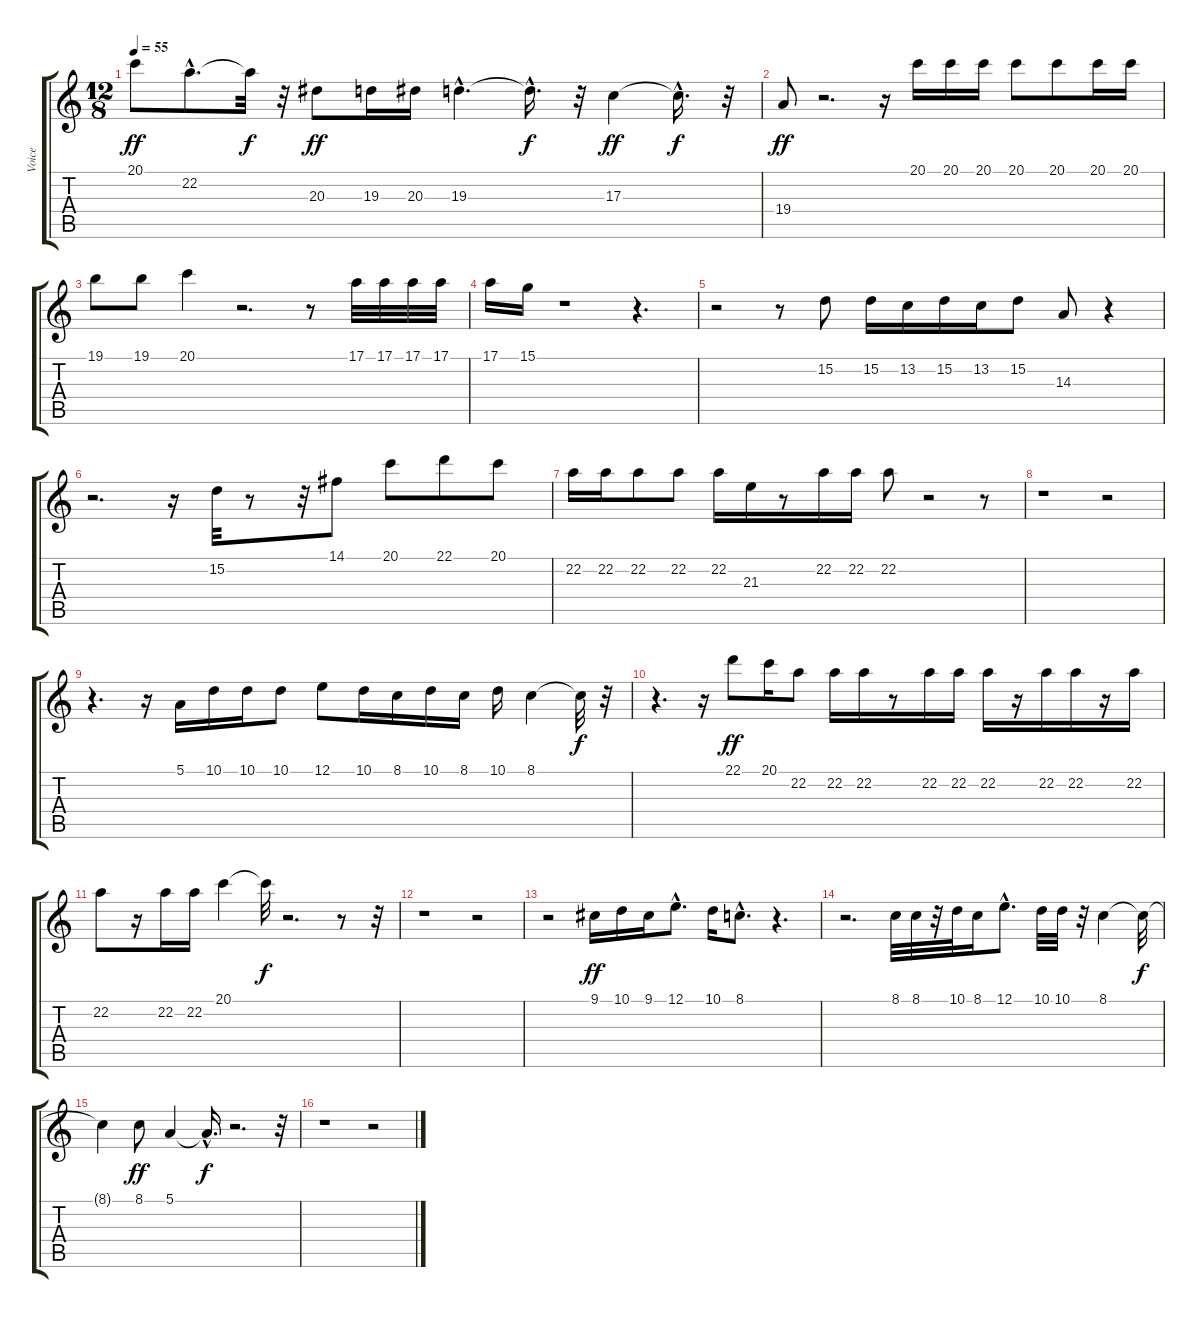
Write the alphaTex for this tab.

\track ("Voice" "Voice") {instrument lead3calliope}
\staff {score tabs}
\tuning (E4 B3 G3 D3 A2 E2) {hide}
\ts (12 8)
\tempo 55
\clef g2
\ks c
20.1.8{dy ff instrument lead3calliope} 22.2{hac}.8{d} 22.2{t}.32{dy f} r.32 20.3.8{dy ff} 19.3.16 20.3.16 19.3{hac}.4{d} 19.3{hac t}.16{d dy f} r.32 17.3.4{dy ff} 17.3{hac t}.16{d dy f} r.32 |
19.4.8{dy ff} r.2{d} r.16 20.1.16 20.1.16 20.1.16 20.1.8 20.1.8 20.1.16 20.1.16 |
19.1.8 19.1.8 20.1.4 r.2{d} r.8 17.1.32 17.1.32 17.1.32 17.1.32 |
17.1.16 15.1.16 r.1 r.4{d} |
r.2 r.8 15.2.8 15.2.16 13.2.16 15.2.16 13.2.16 15.2.8 14.3.8 r.4 |
r.2{d} r.16 15.2.32 r.8 r.32 14.1.8 20.1.8 22.1.8 20.1.8 |
22.2.16 22.2.16 22.2.8 22.2.8 22.2.16 21.3.16 r.8 22.2.16 22.2.16 22.2.8 r.2 r.8 |
r.1 r.2 |
r.4{d} r.16 5.1.16 10.1.16 10.1.16 10.1.8 12.1.8 10.1.16 8.1.16 10.1.16 8.1.16 10.1.16 8.1.4 8.1{t}.32{dy f} r.32 |
r.4{d} r.16 22.1.8{dy ff} 20.1.16 22.2.8 22.2.16 22.2.16 r.8 22.2.16 22.2.16 22.2.16 r.16 22.2.16 22.2.16 r.16 22.2.16 |
22.2.8 r.16 22.2.16 22.2.16 20.1.4 20.1{t}.32{dy f} r.2{d} r.8 r.32 |
r.1 r.2 |
r.2 9.1.16{dy ff} 10.1.16 9.1.16 12.1{hac}.8{d} 10.1.16 8.1{hac}.8{d} r.4{d} |
r.2{d} 8.1.32 8.1.32 r.32 10.1.32 8.1.16 12.1{hac}.8{d} 10.1.32 10.1.32 r.32 8.1.4 8.1{t}.32{dy f} |
8.1{t}.4 8.1.8{dy ff} 5.1.4 5.1{hac t}.16{d dy f} r.2{d} r.32 |
r.1 r.2
